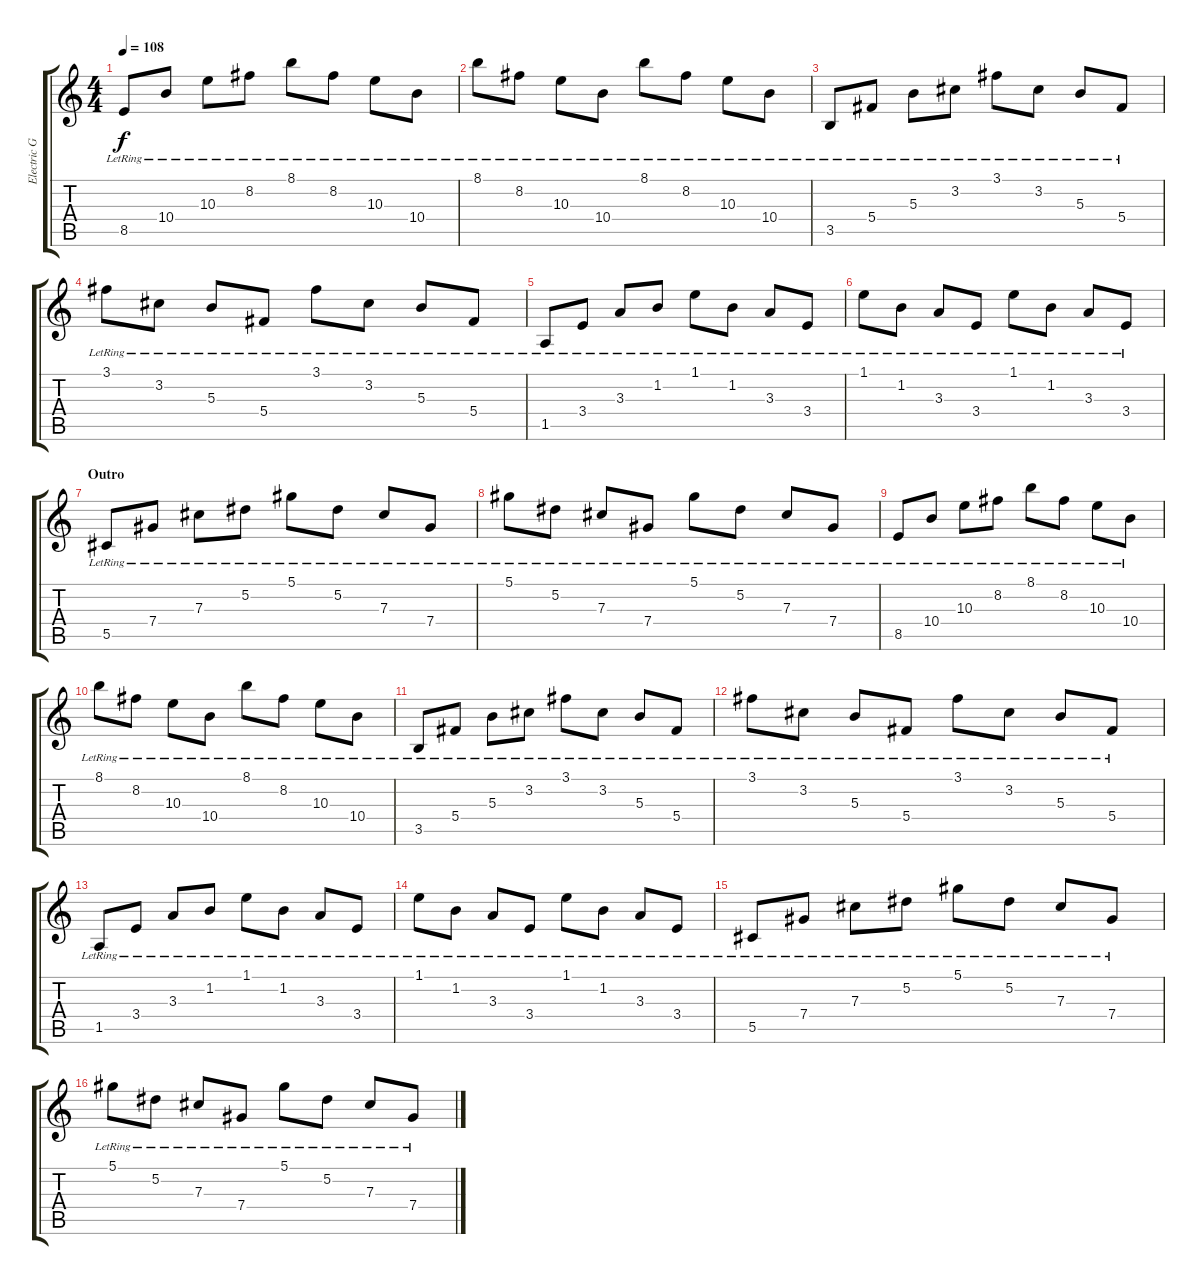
\track ("Electric Guitar 1" "Electric G") {instrument distortionguitar}
\staff {score tabs}
\tuning (Eb4 Bb3 Gb3 Db3 Ab2 Eb2) {hide}
\ts (4 4)
\tempo 108
\clef g2
\ks c
8.5{lr}.8{dy f} 10.4{lr}.8 10.3{lr}.8 8.2{lr}.8 8.1{lr}.8 8.2{lr}.8 10.3{lr}.8 10.4{lr}.8 |
8.1{lr}.8 8.2{lr}.8 10.3{lr}.8 10.4{lr}.8 8.1{lr}.8 8.2{lr}.8 10.3{lr}.8 10.4{lr}.8 |
3.5{lr}.8 5.4{lr}.8 5.3{lr}.8 3.2{lr}.8 3.1{lr}.8 3.2{lr}.8 5.3{lr}.8 5.4{lr}.8 |
3.1{lr}.8 3.2{lr}.8 5.3{lr}.8 5.4{lr}.8 3.1{lr}.8 3.2{lr}.8 5.3{lr}.8 5.4{lr}.8 |
1.5{lr}.8 3.4{lr}.8 3.3{lr}.8 1.2{lr}.8 1.1{lr}.8 1.2{lr}.8 3.3{lr}.8 3.4{lr}.8 |
1.1{lr}.8 1.2{lr}.8 3.3{lr}.8 3.4{lr}.8 1.1{lr}.8 1.2{lr}.8 3.3{lr}.8 3.4{lr}.8 |
\section ("" "Outro")
5.5{lr}.8 7.4{lr}.8 7.3{lr}.8 5.2{lr}.8 5.1{lr}.8 5.2{lr}.8 7.3{lr}.8 7.4{lr}.8 |
5.1{lr}.8 5.2{lr}.8 7.3{lr}.8 7.4{lr}.8 5.1{lr}.8 5.2{lr}.8 7.3{lr}.8 7.4{lr}.8 |
8.5{lr}.8 10.4{lr}.8 10.3{lr}.8 8.2{lr}.8 8.1{lr}.8 8.2{lr}.8 10.3{lr}.8 10.4{lr}.8 |
8.1{lr}.8 8.2{lr}.8 10.3{lr}.8 10.4{lr}.8 8.1{lr}.8 8.2{lr}.8 10.3{lr}.8 10.4{lr}.8 |
3.5{lr}.8 5.4{lr}.8 5.3{lr}.8 3.2{lr}.8 3.1{lr}.8 3.2{lr}.8 5.3{lr}.8 5.4{lr}.8 |
3.1{lr}.8 3.2{lr}.8 5.3{lr}.8 5.4{lr}.8 3.1{lr}.8 3.2{lr}.8 5.3{lr}.8 5.4{lr}.8 |
1.5{lr}.8 3.4{lr}.8 3.3{lr}.8 1.2{lr}.8 1.1{lr}.8 1.2{lr}.8 3.3{lr}.8 3.4{lr}.8 |
1.1{lr}.8 1.2{lr}.8 3.3{lr}.8 3.4{lr}.8 1.1{lr}.8 1.2{lr}.8 3.3{lr}.8 3.4{lr}.8 |
5.5{lr}.8 7.4{lr}.8 7.3{lr}.8 5.2{lr}.8 5.1{lr}.8 5.2{lr}.8 7.3{lr}.8 7.4{lr}.8 |
5.1{lr}.8 5.2{lr}.8 7.3{lr}.8 7.4{lr}.8 5.1{lr}.8 5.2{lr}.8 7.3{lr}.8 7.4{lr}.8
